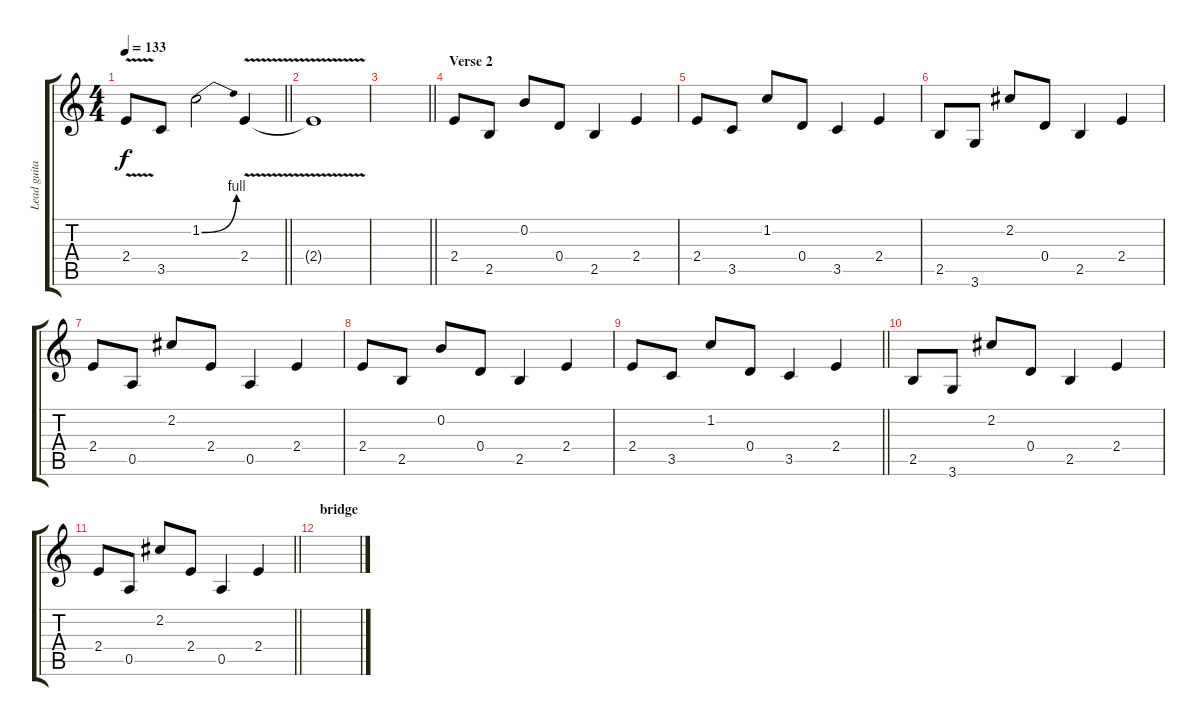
\track ("Lead guitar" "Lead guita") {instrument overdrivenguitar}
\staff {score tabs}
\tuning (E4 B3 G3 D3 A2 E2) {hide}
\ts (4 4)
\tempo 133
\clef g2
\barLineRight lightlight
\ks c
2.4{v}.8{dy f} 3.5.8 1.2{be (bend 0 0 60 4)}.2 2.4{v}.4 |
2.4{t}.1 |
\barLineRight lightlight
|
\section ("" "Verse 2")
2.4.8 2.5.8 0.2.8 0.4.8 2.5.4 2.4.4 |
2.4.8 3.5.8 1.2.8 0.4.8 3.5.4 2.4.4 |
2.5.8 3.6.8 2.2.8 0.4.8 2.5.4 2.4.4 |
2.4.8 0.5.8 2.2.8 2.4.8 0.5.4 2.4.4 |
2.4.8 2.5.8 0.2.8 0.4.8 2.5.4 2.4.4 |
\barLineRight lightlight
2.4.8 3.5.8 1.2.8 0.4.8 3.5.4 2.4.4 |
2.5.8 3.6.8 2.2.8 0.4.8 2.5.4 2.4.4 |
\barLineRight lightlight
2.4.8 0.5.8 2.2.8 2.4.8 0.5.4 2.4.4 |
\section ("" "bridge")
